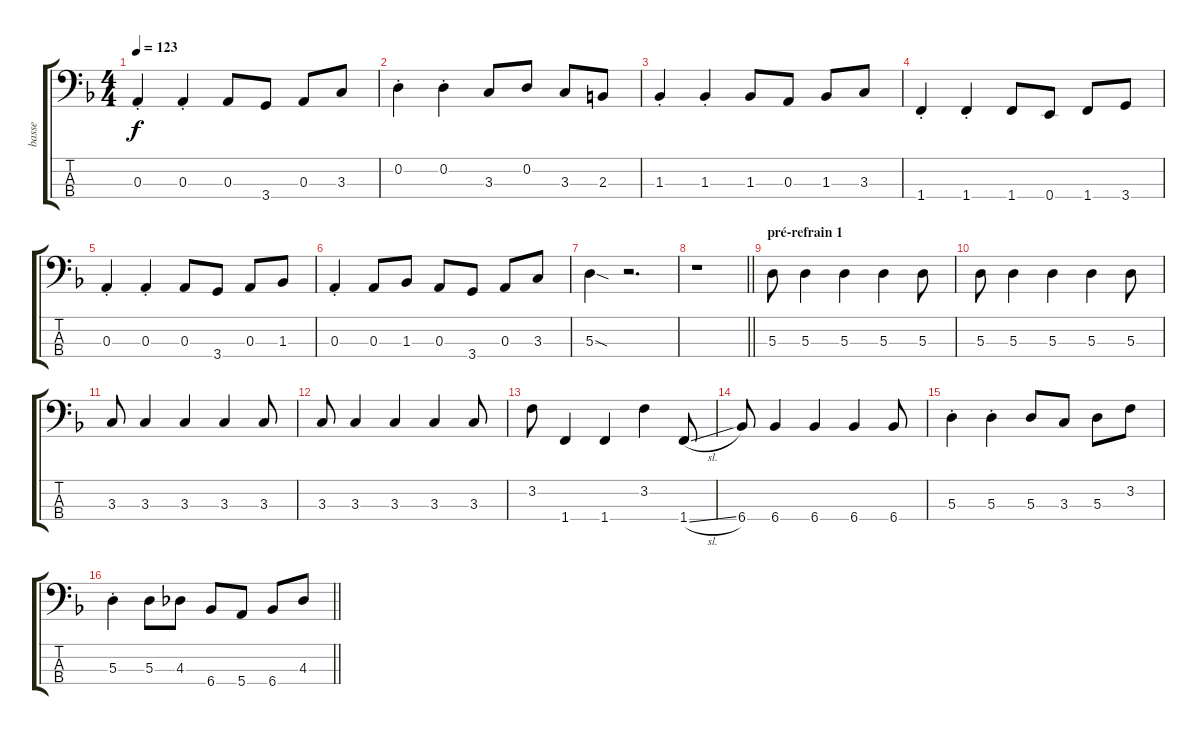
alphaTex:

\track ("basse" "basse") {instrument electricbassfinger}
\staff {score tabs}
\tuning (G2 D2 A1 E1) {hide}
\ts (4 4)
\tempo 123
\clef f4
\ks dminor
0.3{st}.4{dy f} 0.3{st}.4 0.3.8 3.4.8 0.3.8 3.3.8 |
0.2{st}.4 0.2{st}.4 3.3.8 0.2.8 3.3.8 2.3.8 |
1.3{st}.4 1.3{st}.4 1.3.8 0.3.8 1.3.8 3.3.8 |
1.4{st}.4 1.4{st}.4 1.4.8 0.4.8 1.4.8 3.4.8 |
0.3{st}.4 0.3{st}.4 0.3.8 3.4.8 0.3.8 1.3.8 |
0.3{st}.4 0.3.8 1.3.8 0.3.8 3.4.8 0.3.8 3.3.8 |
5.3{sod}.4 r.2{d} |
\barLineRight lightlight
r.1 |
\section ("" "pré-refrain 1")
5.3.8 5.3.4 5.3.4 5.3.4 5.3.8 |
5.3.8 5.3.4 5.3.4 5.3.4 5.3.8 |
3.3.8 3.3.4 3.3.4 3.3.4 3.3.8 |
3.3.8 3.3.4 3.3.4 3.3.4 3.3.8 |
3.2.8 1.4.4 1.4.4 3.2.4 1.4{sl}.8 |
6.4.8 6.4.4 6.4.4 6.4.4 6.4.8 |
5.3{st}.4 5.3{st}.4 5.3.8 3.3.8 5.3.8 3.2.8 |
\barLineRight lightlight
5.3{st}.4 5.3.8 4.3.8 6.4.8 5.4.8 6.4.8 4.3.8
